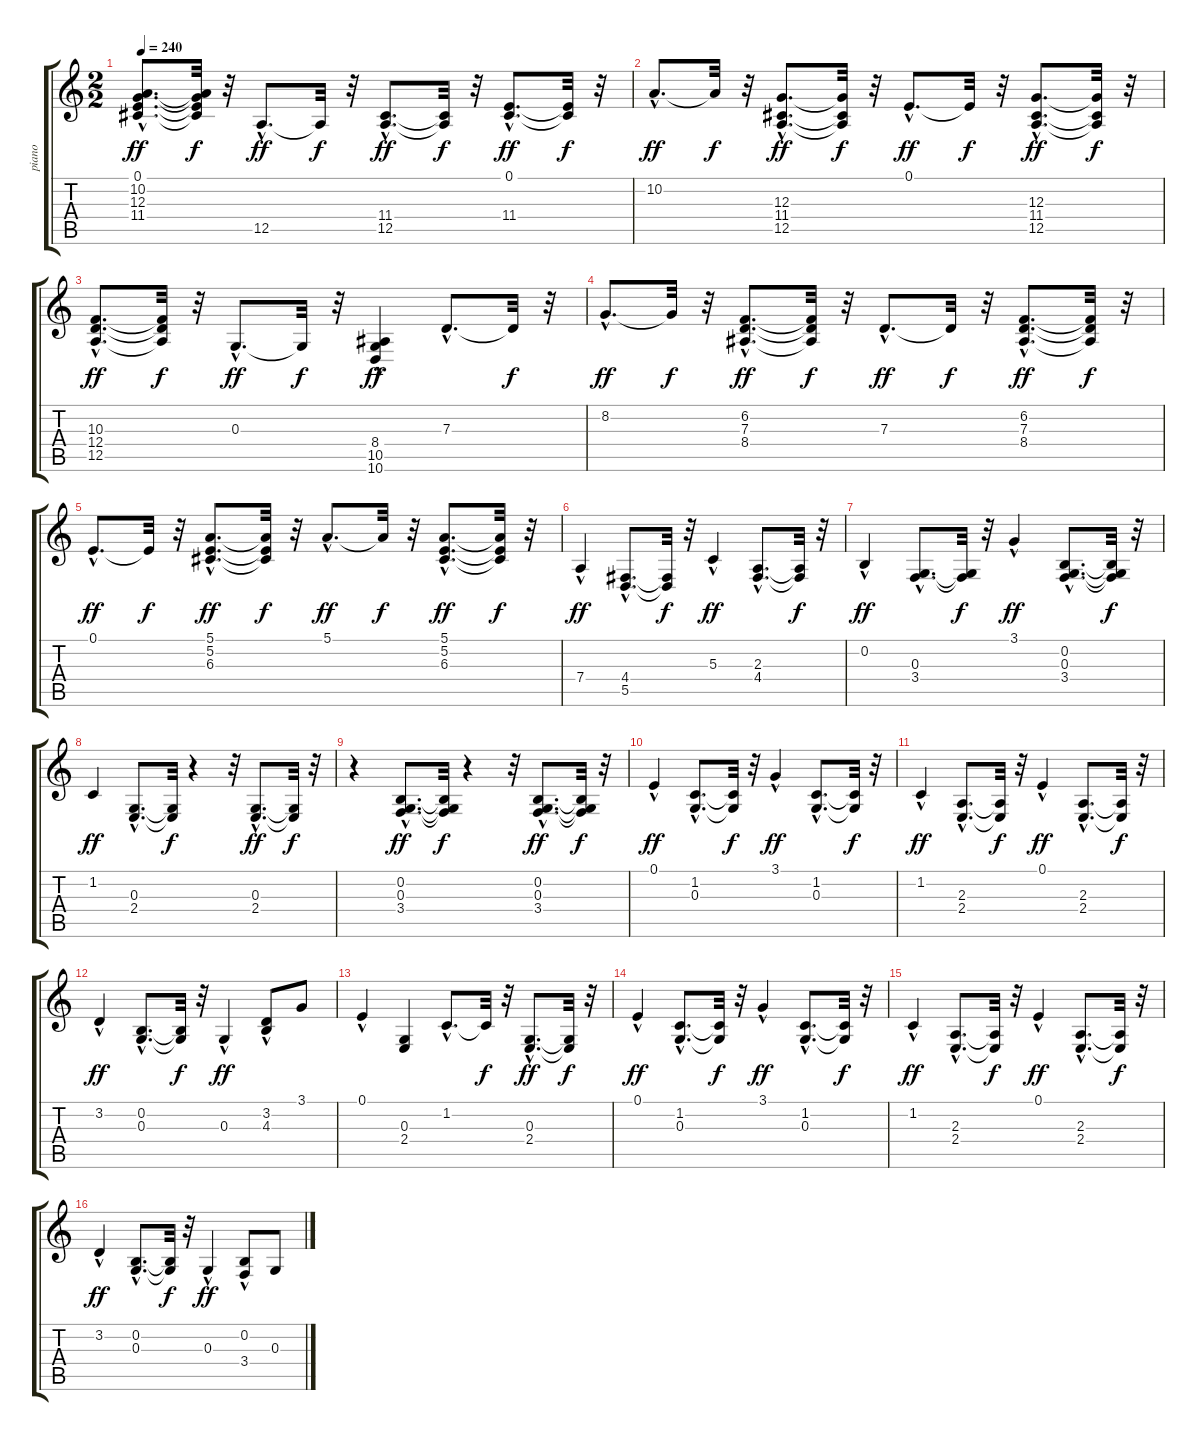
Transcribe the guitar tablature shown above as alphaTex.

\track ("piano" "piano") {instrument acousticgrandpiano}
\staff {score tabs}
\tuning (E4 B3 G3 D3 A2 E2) {hide}
\ts (2 2)
\tempo 240
\clef g2
\ks c
(0.1{hac} 10.2{hac} 12.3{hac} 11.4{hac}).8{d dy ff} (0.1{t} 10.2{t} 12.3{t} 11.4{t}).32{dy f} r.32 12.5{hac}.8{d dy ff} 12.5{t}.32{dy f} r.32 (11.4{hac} 12.5{hac}).8{d dy ff} (11.4{t} 12.5{t}).32{dy f} r.32 (0.1{hac} 11.4{hac}).8{d dy ff} (0.1{t} 11.4{t}).32{dy f} r.32 |
10.2{hac}.8{d dy ff} 10.2{t}.32{dy f} r.32 (12.3{hac} 11.4{hac} 12.5{hac}).8{d dy ff} (12.3{t} 11.4{t} 12.5{t}).32{dy f} r.32 0.1{hac}.8{d dy ff} 0.1{t}.32{dy f} r.32 (12.3{hac} 11.4{hac} 12.5{hac}).8{d dy ff} (12.3{t} 11.4{t} 12.5{t}).32{dy f} r.32 |
(10.3{hac} 12.4{hac} 12.5{hac}).8{d dy ff} (10.3{t} 12.4{t} 12.5{t}).32{dy f} r.32 0.3{hac}.8{d dy ff} 0.3{t}.32{dy f} r.32 (8.4{hac} 10.5{hac} 10.6{hac}).4{dy ff} 7.3{hac}.8{d} 7.3{t}.32{dy f} r.32 |
8.2{hac}.8{d dy ff} 8.2{t}.32{dy f} r.32 (6.2{hac} 7.3{hac} 8.4{hac}).8{d dy ff} (6.2{t} 7.3{t} 8.4{t}).32{dy f} r.32 7.3{hac}.8{d dy ff} 7.3{t}.32{dy f} r.32 (6.2{hac} 7.3{hac} 8.4{hac}).8{d dy ff} (6.2{t} 7.3{t} 8.4{t}).32{dy f} r.32 |
0.1{hac}.8{d dy ff} 0.1{t}.32{dy f} r.32 (5.1{hac} 5.2{hac} 6.3{hac}).8{d dy ff} (5.1{t} 5.2{t} 6.3{t}).32{dy f} r.32 5.1{hac}.8{d dy ff} 5.1{t}.32{dy f} r.32 (5.1{hac} 5.2{hac} 6.3{hac}).8{d dy ff} (5.1{t} 5.2{t} 6.3{t}).32{dy f} r.32 |
7.4{hac}.4{dy ff} (4.4{hac} 5.5{hac}).8{d} (4.4{t} 5.5{t}).32{dy f} r.32 5.3{hac}.4{dy ff} (2.3{hac} 4.4{hac}).8{d} (2.3{t} 4.4{t}).32{dy f} r.32 |
0.2{hac}.4{dy ff} (0.3{hac} 3.4{hac}).8{d} (0.3{t} 3.4{t}).32{dy f} r.32 3.1{hac}.4{dy ff} (0.2{hac} 0.3{hac} 3.4{hac}).8{d} (0.2{t} 0.3{t} 3.4{t}).32{dy f} r.32 |
1.2.4{dy ff} (0.3{hac} 2.4{hac}).8{d} (0.3{t} 2.4{t}).32{dy f} r.4 r.32 (0.3{hac} 2.4{hac}).8{d dy ff} (0.3{t} 2.4{t}).32{dy f} r.32 |
r.4 (0.2{hac} 0.3{hac} 3.4{hac}).8{d dy ff} (0.2{t} 0.3{t} 3.4{t}).32{dy f} r.4 r.32 (0.2{hac} 0.3{hac} 3.4{hac}).8{d dy ff} (0.2{t} 0.3{t} 3.4{t}).32{dy f} r.32 |
0.1{hac}.4{dy ff} (1.2{hac} 0.3{hac}).8{d} (1.2{t} 0.3{t}).32{dy f} r.32 3.1{hac}.4{dy ff} (1.2{hac} 0.3{hac}).8{d} (1.2{t} 0.3{t}).32{dy f} r.32 |
1.2{hac}.4{dy ff} (2.3{hac} 2.4{hac}).8{d} (2.3{t} 2.4{t}).32{dy f} r.32 0.1{hac}.4{dy ff} (2.3{hac} 2.4{hac}).8{d} (2.3{t} 2.4{t}).32{dy f} r.32 |
3.2{hac}.4{dy ff} (0.2{hac} 0.3{hac}).8{d} (0.2{t} 0.3{t}).32{dy f} r.32 0.3{hac}.4{dy ff} (3.2{hac} 4.3{hac}).8 3.1.8 |
0.1{hac}.4 (0.3 2.4).4 1.2{hac}.8{d} 1.2{t}.32{dy f} r.32 (0.3{hac} 2.4{hac}).8{d dy ff} (0.3{t} 2.4{t}).32{dy f} r.32 |
0.1{hac}.4{dy ff} (1.2{hac} 0.3{hac}).8{d} (1.2{t} 0.3{t}).32{dy f} r.32 3.1{hac}.4{dy ff} (1.2{hac} 0.3{hac}).8{d} (1.2{t} 0.3{t}).32{dy f} r.32 |
1.2{hac}.4{dy ff} (2.3{hac} 2.4{hac}).8{d} (2.3{t} 2.4{t}).32{dy f} r.32 0.1{hac}.4{dy ff} (2.3{hac} 2.4{hac}).8{d} (2.3{t} 2.4{t}).32{dy f} r.32 |
3.2{hac}.4{dy ff} (0.2{hac} 0.3{hac}).8{d} (0.2{t} 0.3{t}).32{dy f} r.32 0.3{hac}.4{dy ff} (0.2{hac} 3.4).8 0.3.8
